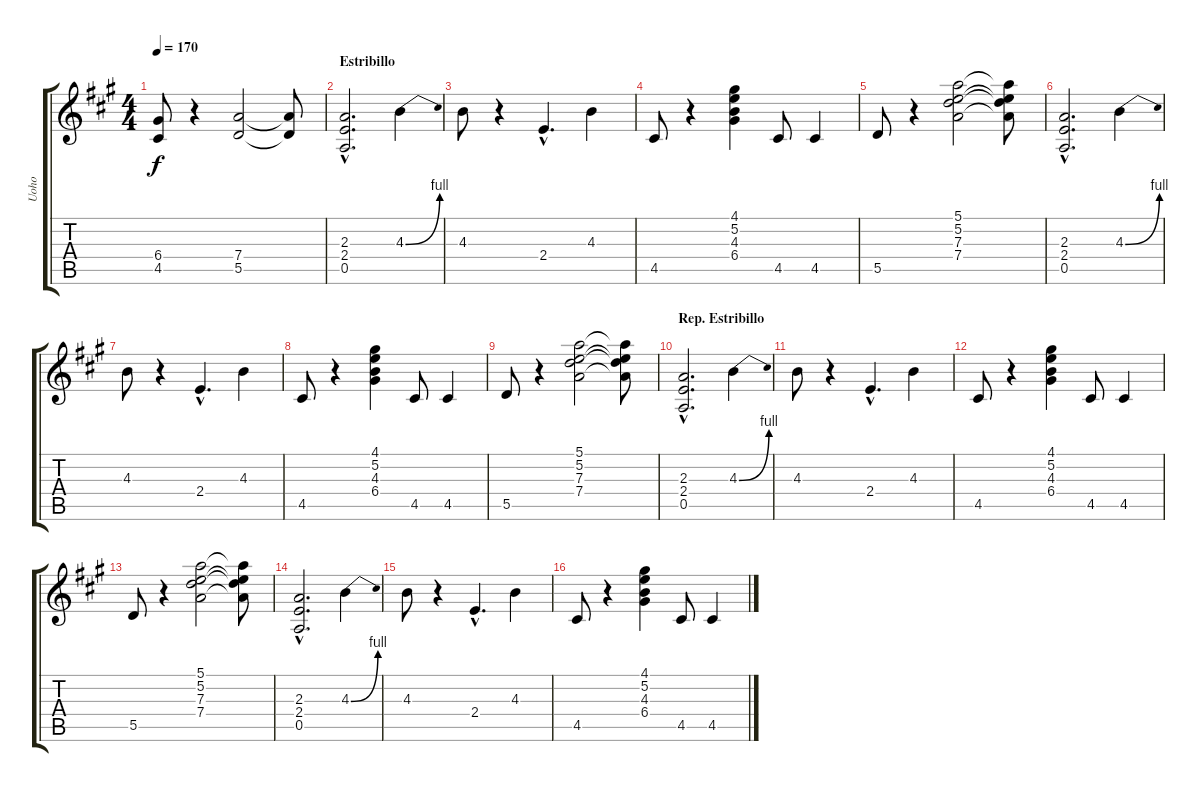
\track ("Uoho" "Uoho") {instrument distortionguitar}
\staff {score tabs}
\tuning (E4 B3 G3 D3 A2 E2) {hide}
\ts (4 4)
\tempo 170
\clef g2
\ks a
(6.4 4.5).8{dy f} r.4 (7.4 5.5).2 (7.4{t} 5.5{t}).8 |
\section ("" "Estribillo")
(2.3{hac} 2.4{hac} 0.5{hac}).2{d} 4.3{be (bend 0 0 60 4)}.4 |
4.3.8 r.4 2.4{hac}.4{d} 4.3.4 |
4.5.8 r.4 (4.1 5.2 4.3 6.4).4 4.5.8 4.5.4 |
5.5.8 r.4 (5.1 5.2 7.3 7.4).2 (5.1{t} 5.2{t} 7.3{t} 7.4{t}).8 |
(2.3{hac} 2.4{hac} 0.5{hac}).2{d} 4.3{be (bend 0 0 60 4)}.4 |
4.3.8 r.4 2.4{hac}.4{d} 4.3.4 |
4.5.8 r.4 (4.1 5.2 4.3 6.4).4 4.5.8 4.5.4 |
5.5.8 r.4 (5.1 5.2 7.3 7.4).2 (5.1{t} 5.2{t} 7.3{t} 7.4{t}).8 |
\section ("" "Rep. Estribillo")
(2.3{hac} 2.4{hac} 0.5{hac}).2{d} 4.3{be (bend 0 0 60 4)}.4 |
4.3.8 r.4 2.4{hac}.4{d} 4.3.4 |
4.5.8 r.4 (4.1 5.2 4.3 6.4).4 4.5.8 4.5.4 |
5.5.8 r.4 (5.1 5.2 7.3 7.4).2 (5.1{t} 5.2{t} 7.3{t} 7.4{t}).8 |
(2.3{hac} 2.4{hac} 0.5{hac}).2{d} 4.3{be (bend 0 0 60 4)}.4 |
4.3.8 r.4 2.4{hac}.4{d} 4.3.4 |
4.5.8 r.4 (4.1 5.2 4.3 6.4).4 4.5.8 4.5.4
